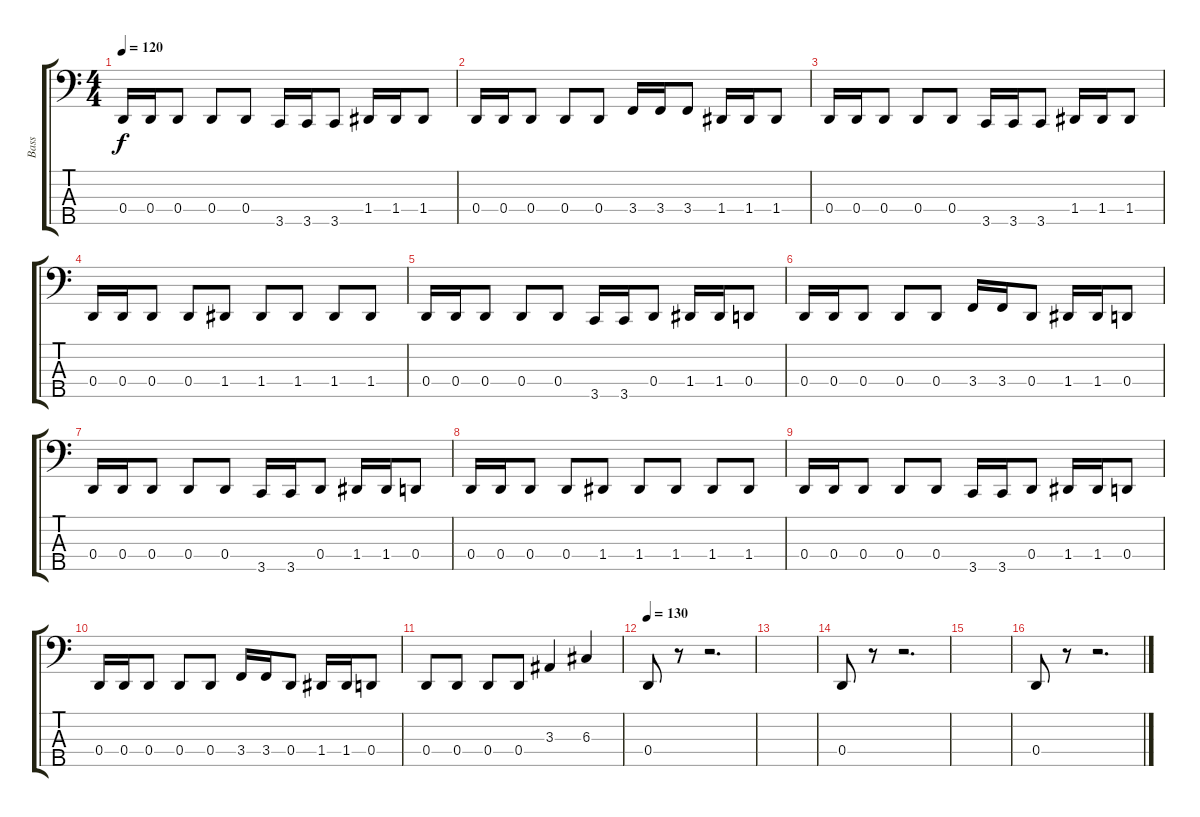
\track ("Bass" "Bass") {instrument electricbassfinger}
\staff {score tabs}
\tuning (F2 C2 G1 D1 A0) {hide}
\ts (4 4)
\tempo 120
\clef f4
\ks c
0.4.16{dy f} 0.4.16 0.4.8 0.4.8 0.4.8 3.5.16 3.5.16 3.5.8 1.4.16 1.4.16 1.4.8 |
0.4.16 0.4.16 0.4.8 0.4.8 0.4.8 3.4.16 3.4.16 3.4.8 1.4.16 1.4.16 1.4.8 |
0.4.16 0.4.16 0.4.8 0.4.8 0.4.8 3.5.16 3.5.16 3.5.8 1.4.16 1.4.16 1.4.8 |
0.4.16 0.4.16 0.4.8 0.4.8 1.4.8 1.4.8 1.4.8 1.4.8 1.4.8 |
0.4.16 0.4.16 0.4.8 0.4.8 0.4.8 3.5.16 3.5.16 0.4.8 1.4.16 1.4.16 0.4.8 |
0.4.16 0.4.16 0.4.8 0.4.8 0.4.8 3.4.16 3.4.16 0.4.8 1.4.16 1.4.16 0.4.8 |
0.4.16 0.4.16 0.4.8 0.4.8 0.4.8 3.5.16 3.5.16 0.4.8 1.4.16 1.4.16 0.4.8 |
0.4.16 0.4.16 0.4.8 0.4.8 1.4.8 1.4.8 1.4.8 1.4.8 1.4.8 |
0.4.16 0.4.16 0.4.8 0.4.8 0.4.8 3.5.16 3.5.16 0.4.8 1.4.16 1.4.16 0.4.8 |
0.4.16 0.4.16 0.4.8 0.4.8 0.4.8 3.4.16 3.4.16 0.4.8 1.4.16 1.4.16 0.4.8 |
0.4.8 0.4.8 0.4.8 0.4.8 3.3.4 6.3.4 |
\tempo 130
0.4.8 r.8 r.2{d} |
|
0.4.8 r.8 r.2{d} |
|
0.4.8 r.8 r.2{d}
